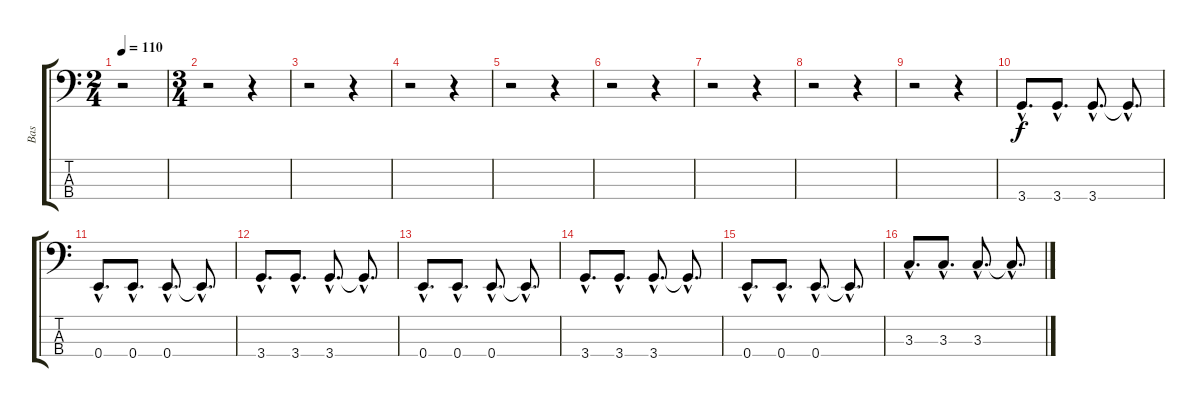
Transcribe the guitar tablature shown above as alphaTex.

\track ("Bas" "Bas") {instrument electricbassfinger}
\staff {score tabs}
\tuning (G2 D2 A1 E1) {hide}
\ts (2 4)
\tempo 110
\clef f4
\ks c
r.2{dy f} |
\ts (3 4)
r.2 r.4 |
r.2 r.4 |
r.2 r.4 |
r.2 r.4 |
r.2 r.4 |
r.2 r.4 |
r.2 r.4 |
r.2 r.4 |
3.4{hac}.8{d} 3.4{hac}.8{d} 3.4{hac}.8{d} 3.4{hac t}.8{d} |
0.4{hac}.8{d} 0.4{hac}.8{d} 0.4{hac}.8{d} 0.4{hac t}.8{d} |
3.4{hac}.8{d} 3.4{hac}.8{d} 3.4{hac}.8{d} 3.4{hac t}.8{d} |
0.4{hac}.8{d} 0.4{hac}.8{d} 0.4{hac}.8{d} 0.4{hac t}.8{d} |
3.4{hac}.8{d} 3.4{hac}.8{d} 3.4{hac}.8{d} 3.4{hac t}.8{d} |
0.4{hac}.8{d} 0.4{hac}.8{d} 0.4{hac}.8{d} 0.4{hac t}.8{d} |
3.3{hac}.8{d} 3.3{hac}.8{d} 3.3{hac}.8{d} 3.3{hac t}.8{d}
